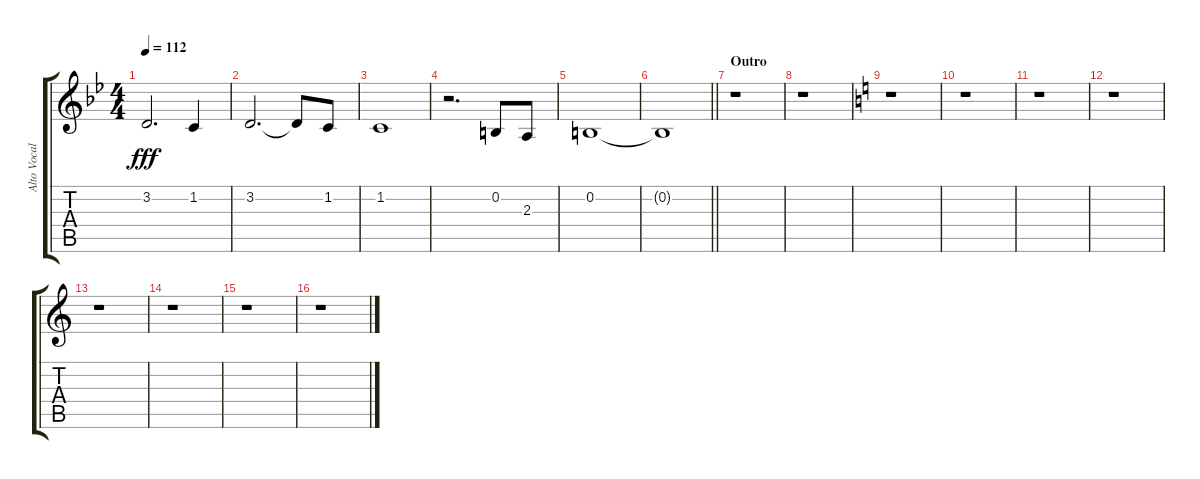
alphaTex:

\track ("Alto Vocals - Lauri" "Alto Vocal") {instrument lead2sawtooth}
\staff {score tabs}
\tuning (E4 B3 G3 D3 A2 E2) {hide}
\ts (4 4)
\tempo 112
\clef g2
\ks bb
3.2.2{d dy fff} 1.2.4 |
3.2.2{d} 3.2{t}.8 1.2.8 |
1.2.1 |
r.2{d} 0.2.8 2.3.8 |
0.2.1 |
\barLineRight lightlight
0.2{t}.1 |
\section ("" "Outro")
r.1 |
r.1 |
\ks c
r.1 |
r.1 |
r.1 |
r.1 |
r.1 |
r.1 |
r.1 |
r.1
